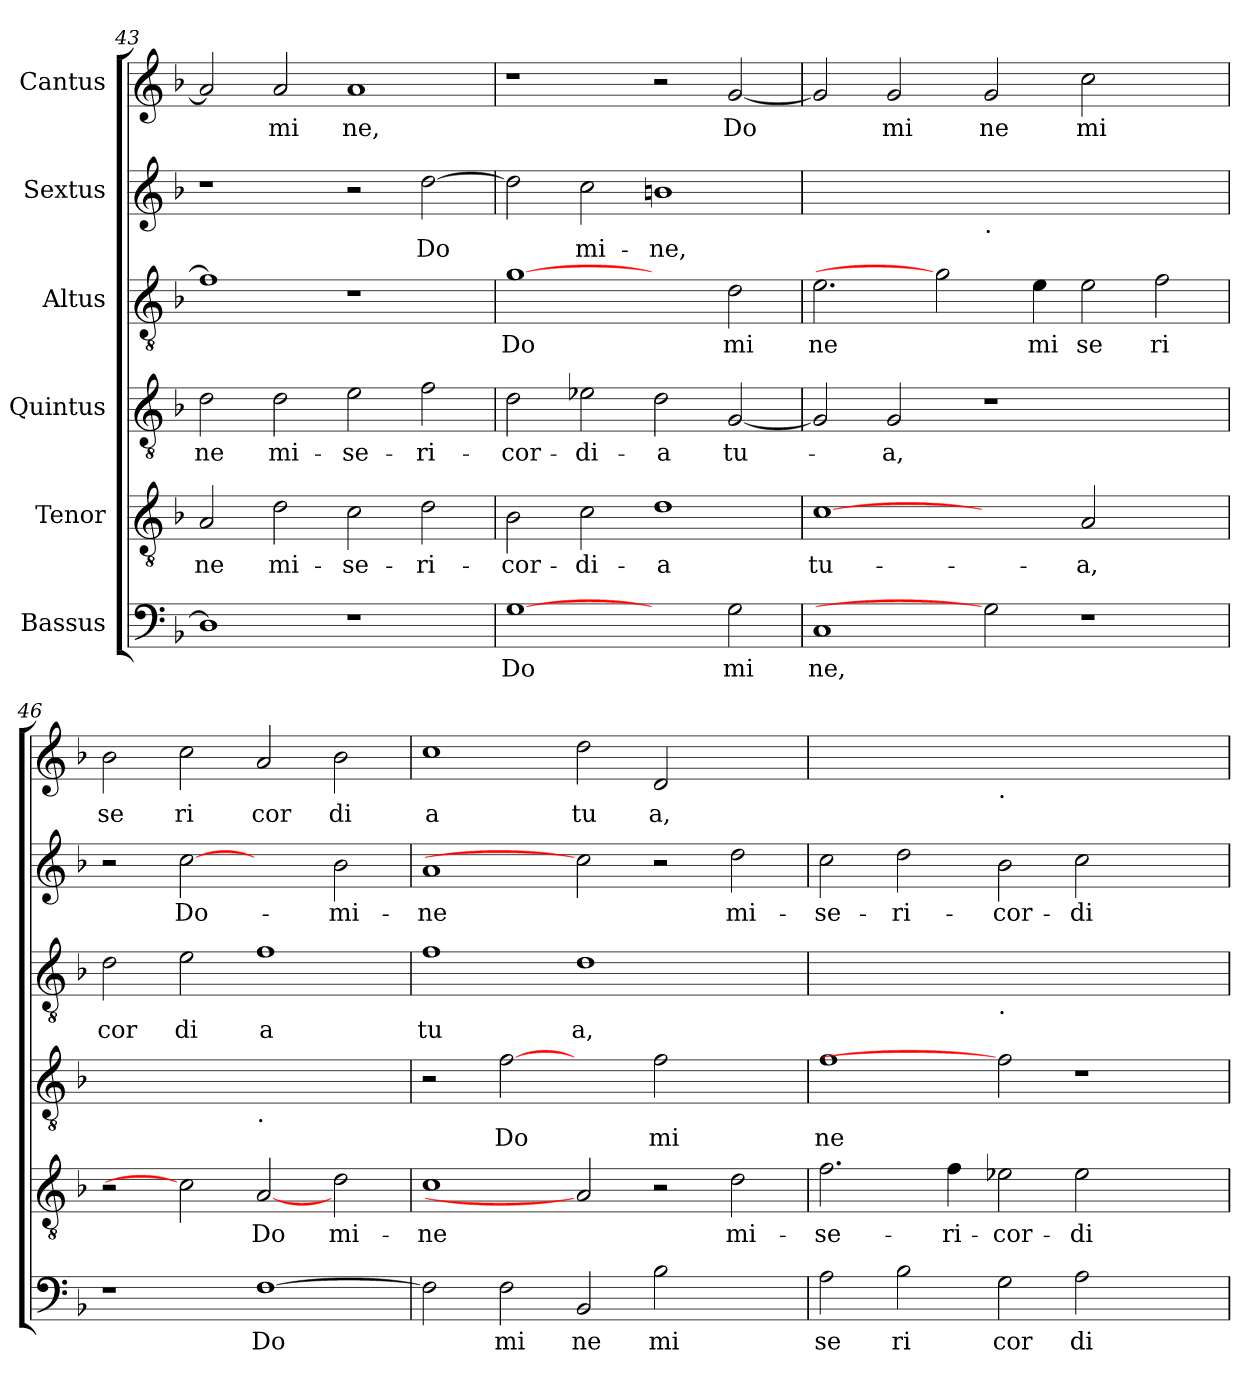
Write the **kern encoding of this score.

**kern	**text	**kern	**text	**kern	**text	**kern	**text	**kern	**text	**kern	**text
*part6	*part6	*part5	*part5	*part4	*part4	*part3	*part3	*part2	*part2	*part1	*part1
*staff6	*staff6	*staff5	*staff5	*staff4	*staff4	*staff3	*staff3	*staff2	*staff2	*staff1	*staff1
*I"Bassus	*	*I"Tenor	*	*I"Quintus	*	*I"Altus	*	*I"Sextus	*	*I"Cantus	*
*clefF4	*	*clefGv2	*	*clefGv2	*	*clefGv2	*	*clefG2	*	*clefG2	*
*k[b-]	*	*k[b-]	*	*k[b-]	*	*k[b-]	*	*k[b-]	*	*k[b-]	*
*F:	*	*F:	*	*F:	*	*F:	*	*F:	*	*F:	*
=43	=43	=43	=43	=43	=43	=43	=43	=43	=43	=43	=43
!	!	!	!LO:LY:b	!	!LO:LY:b	!	!	!	!	!	!
1D]	.	2A/	-ne	2d\	-ne	1f#]	.	1r	.	2a/]	.
!	!	!	!LO:LY:b	!	!LO:LY:b	!	!	!	!	!	!LO:LY:b
.	.	2d\	mi-	2d\	mi-	.	.	.	.	2a/	mi
!	!	!	!LO:LY:b	!	!LO:LY:b	!	!	!	!	!	!LO:LY:b
1r	.	2c\	-se-	2e\	-se-	1r	.	2r	.	1a	ne,
!	!	!	!LO:LY:b	!	!LO:LY:b	!	!	!	!LO:LY:b	!	!
.	.	2d\	-ri-	2f\	-ri-	.	.	[>2dd\	Do	.	.
=44	=44	=44	=44	=44	=44	=44	=44	=44	=44	=44	=44
!	!LO:LY:b	!	!LO:LY:b	!	!LO:LY:b	!	!LO:LY:b	!	!	!	!
[1G	Do	2B-\	-cor-	2d\	-cor-	[1g	Do	2dd\]	.	1r	.
!	!	!	!LO:LY:b	!	!LO:LY:b	!	!	!	!LO:LY:b	!	!
.	.	2c\	-di-	2e-X\	-di-	.	.	2cc\	-mi-	.	.
!	!	!	!LO:LY:b	!	!LO:LY:b	!	!	!	!LO:LY:b	!	!
2ryy	.	1d	-a	2d\	-a	2ryy	.	1bn	-ne,	2r	.
!	!LO:LY:b	!	!	!	!LO:LY:b	!	!LO:LY:b	!	!	!	!LO:LY:b
2G\	mi	.	.	[<2G/	tu-	2d\	mi	.	.	[<2g/	Do
=45	=45	=45	=45	=45	=45	=45	=45	=45	=45	=45	=45
!	!LO:LY:b	!	!LO:LY:b	!	!	!	!LO:LY:b	!	!	!	!
1C	ne,	[1c	tu-	2G/]	.	2.e\	ne	1ryy	.	2g/]	.
!	!	!	!	!	!LO:LY:b	!	!	!	!	!	!LO:LY:b
.	.	.	.	2G/	-a,	.	.	.	.	2g/	mi
.	.	.	.	.	.	2g]	.	.	.	.	.
!	!	!	!	!	!	!	!	!LO:TX:b:t=.	!	!	!
!	!	!	!	!	!	!	!	!	!	!	!LO:LY:b
2G]	.	2ryy	.	1r	.	.	.	1.ryy	.	2g/	ne
!	!	!	!	!	!	!	!LO:LY:b	!	!	!	!
.	.	.	.	.	.	4e\	mi	.	.	.	.
!	!	!	!LO:LY:b	!	!	!	!LO:LY:b	!	!	!	!LO:LY:b
1r	.	2A/	-a,	.	.	2e\	se	.	.	2cc\	mi
!	!	!	!	!	!	!	!LO:LY:b	!	!	!	!
.	.	2ryy	.	2ryy	.	2f\	ri	.	.	2ryy	.
=46	=46	=46	=46	=46	=46	=46	=46	=46	=46	=46	=46
!	!	!	!	!	!	!	!LO:LY:b	!	!	!	!LO:LY:b
1r	.	2r	.	1ryy	.	2d\	cor	2r	.	2b-\	se
!	!	!	!	!	!	!	!LO:LY:b	!	!LO:LY:b	!	!LO:LY:b
.	.	2c]	.	.	.	2e\	di	[2cc	Do-	2cc\	ri
!	!	!	!	!LO:TX:b:t=.	!	!	!	!	!	!	!
!	!LO:LY:b	!	!LO:LY:b	!	!	!	!LO:LY:b	!	!	!	!LO:LY:b
[<1F	Do	[2A	Do	1ryy	.	1f	a	2ryy	.	2a/	cor
!	!	!	!LO:LY:b	!	!	!	!	!	!LO:LY:b	!	!LO:LY:b
.	.	2d\	-mi-	.	.	.	.	2b-\	-mi-	2b-\	di
!!LO:PB:g=z
=47	=47	=47	=47	=47	=47	=47	=47	=47	=47	=47	=47
!	!	!	!LO:LY:b	!	!	!	!LO:LY:b	!	!LO:LY:b	!	!LO:LY:b
2F\]	.	1c	-ne	2r	.	1f	tu	1a	-ne	1cc	a
!	!LO:LY:b	!	!	!	!LO:LY:b	!	!	!	!	!	!
2F\	mi	.	.	[2f	Do	.	.	.	.	.	.
!	!LO:LY:b	!	!	!	!	!	!LO:LY:b	!	!	!	!LO:LY:b
2BB-/	ne	2A]	.	2ryy	.	1d	a,	2cc]	.	2dd\	tu
!	!LO:LY:b	!	!	!	!LO:LY:b	!	!	!	!	!	!LO:LY:b
2B-\	mi	2r	.	2f\	mi	.	.	2r	.	2d/	a,
!	!	!	!LO:LY:b	!	!	!	!	!	!LO:LY:b	!	!
2ryy	.	2d\	mi-	2ryy	.	2ryy	.	2dd\	mi-	2ryy	.
=48	=48	=48	=48	=48	=48	=48	=48	=48	=48	=48	=48
!	!LO:LY:b	!	!LO:LY:b	!	!LO:LY:b	!	!	!	!LO:LY:b	!	!
2A\	se	2.f\	-se-	1f	ne	1ryy	.	2cc\	-se-	1ryy	.
!	!LO:LY:b	!	!	!	!	!	!	!	!LO:LY:b	!	!
2B-\	ri	.	.	.	.	.	.	2dd\	-ri-	.	.
!	!	!	!LO:LY:b	!	!	!	!	!	!	!	!
.	.	4f\	-ri-	.	.	.	.	.	.	.	.
!	!	!	!	!	!	!	!	!	!	!LO:TX:b:t=.	!
!	!	!	!	!	!	!LO:TX:b:t=.	!	!	!	!	!
!	!LO:LY:b	!	!LO:LY:b	!	!	!	!	!	!LO:LY:b	!	!
2G\	cor	2e-X\	-cor-	2f]	.	1.ryy	.	2b-\	-cor-	1.ryy	.
!	!LO:LY:b	!	!LO:LY:b	!	!	!	!	!	!LO:LY:b	!	!
2A\	di	2e-\	-di-	1r	.	.	.	2cc\	-di-	.	.
2ryy	.	2ryy	.	.	.	.	.	2ryy	.	.	.
=	=	=	=	=	=	=	=	=	=	=	=
*-	*-	*-	*-	*-	*-	*-	*-	*-	*-	*-	*-
